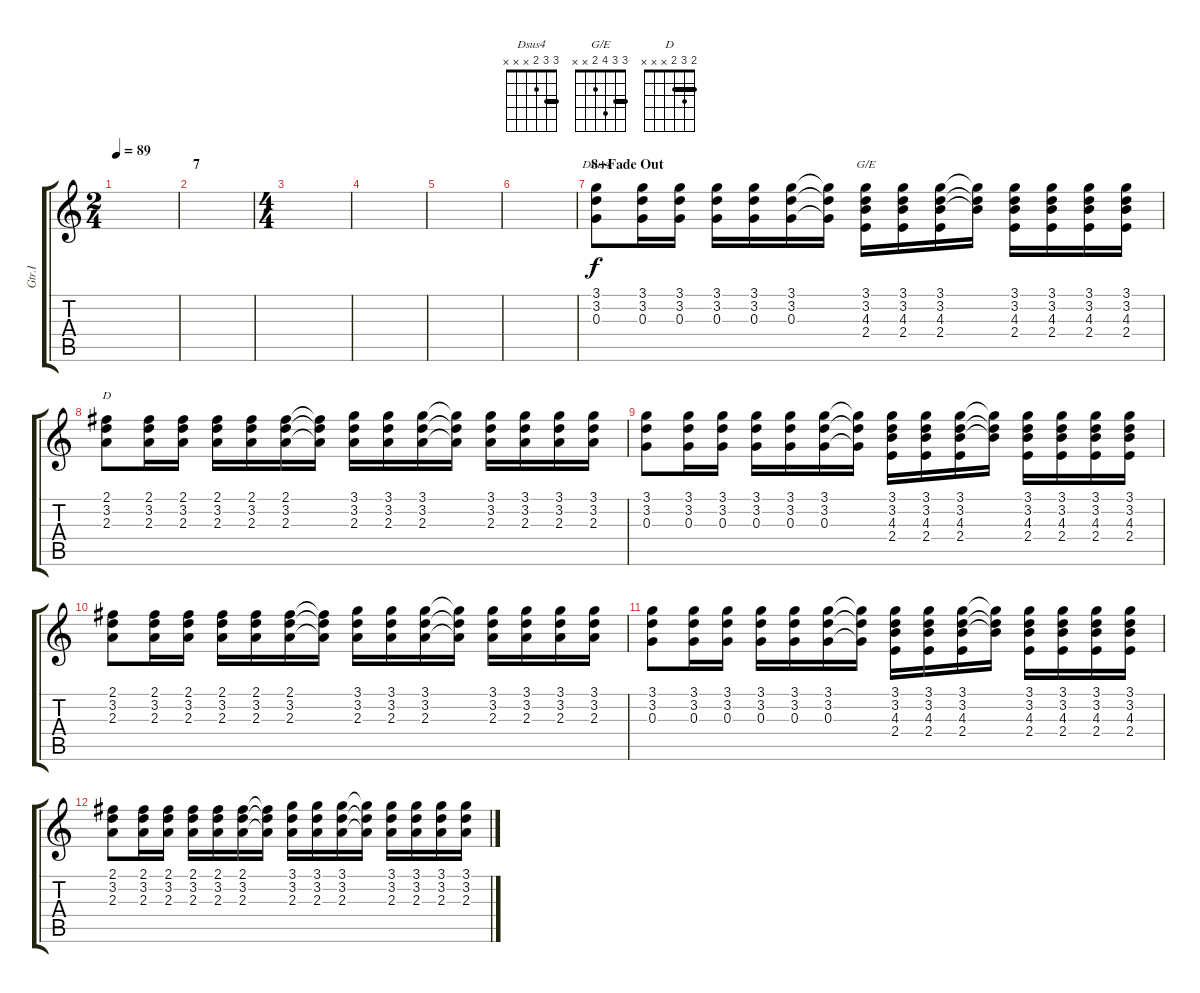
\track ("Gtr.I" "Gtr.I") {instrument acousticguitarsteel}
\staff {score tabs}
\tuning (E4 B3 G3 D3 A2 E2) {hide}
\chord ("Dsus4" 3 3 2 x x x) {barre 3}
\chord ("G/E" 3 3 4 2 x x) {barre 3}
\chord ("D" 2 3 2 x x x) {barre 2}
\ts (2 4)
\tempo 89
\clef g2
\ks c
|
\section ("" "7")
|
\ts (4 4)
|
|
|
|
\section ("" "8+Fade Out")
(3.1 3.2 0.3).8{ch "Dsus4"} (3.1 3.2 0.3).16 (3.1 3.2 0.3).16 (3.1 3.2 0.3).16 (3.1 3.2 0.3).16 (3.1 3.2 0.3).16 (3.1{t} 3.2{t} 0.3{t}).16 (3.1 3.2 4.3 2.4).16{ch "G/E"} (3.1 3.2 4.3 2.4).16 (3.1 3.2 4.3 2.4).16 (3.1{t} 3.2{t} 4.3{t}).16 (3.1 3.2 4.3 2.4).16 (3.1 3.2 4.3 2.4).16 (3.1 3.2 4.3 2.4).16 (3.1 3.2 4.3 2.4).16 |
(2.1 3.2 2.3).8{ch "D"} (2.1 3.2 2.3).16 (2.1 3.2 2.3).16 (2.1 3.2 2.3).16 (2.1 3.2 2.3).16 (2.1 3.2 2.3).16 (2.1{t} 3.2{t} 2.3{t}).16 (3.1 3.2 2.3).16 (3.1 3.2 2.3).16 (3.1 3.2 2.3).16 (3.1{t} 3.2{t} 2.3{t}).16 (3.1 3.2 2.3).16 (3.1 3.2 2.3).16 (3.1 3.2 2.3).16 (3.1 3.2 2.3).16 |
(3.1 3.2 0.3).8 (3.1 3.2 0.3).16 (3.1 3.2 0.3).16 (3.1 3.2 0.3).16 (3.1 3.2 0.3).16 (3.1 3.2 0.3).16 (3.1{t} 3.2{t} 0.3{t}).16 (3.1 3.2 4.3 2.4).16 (3.1 3.2 4.3 2.4).16 (3.1 3.2 4.3 2.4).16 (3.1{t} 3.2{t} 4.3{t}).16 (3.1 3.2 4.3 2.4).16 (3.1 3.2 4.3 2.4).16 (3.1 3.2 4.3 2.4).16 (3.1 3.2 4.3 2.4).16 |
(2.1 3.2 2.3).8 (2.1 3.2 2.3).16 (2.1 3.2 2.3).16 (2.1 3.2 2.3).16 (2.1 3.2 2.3).16 (2.1 3.2 2.3).16 (2.1{t} 3.2{t} 2.3{t}).16 (3.1 3.2 2.3).16 (3.1 3.2 2.3).16 (3.1 3.2 2.3).16 (3.1{t} 3.2{t} 2.3{t}).16 (3.1 3.2 2.3).16 (3.1 3.2 2.3).16 (3.1 3.2 2.3).16 (3.1 3.2 2.3).16 |
(3.1 3.2 0.3).8 (3.1 3.2 0.3).16 (3.1 3.2 0.3).16 (3.1 3.2 0.3).16 (3.1 3.2 0.3).16 (3.1 3.2 0.3).16 (3.1{t} 3.2{t} 0.3{t}).16 (3.1 3.2 4.3 2.4).16 (3.1 3.2 4.3 2.4).16 (3.1 3.2 4.3 2.4).16 (3.1{t} 3.2{t} 4.3{t}).16 (3.1 3.2 4.3 2.4).16 (3.1 3.2 4.3 2.4).16 (3.1 3.2 4.3 2.4).16 (3.1 3.2 4.3 2.4).16 |
(2.1 3.2 2.3).8 (2.1 3.2 2.3).16 (2.1 3.2 2.3).16 (2.1 3.2 2.3).16 (2.1 3.2 2.3).16 (2.1 3.2 2.3).16 (2.1{t} 3.2{t} 2.3{t}).16 (3.1 3.2 2.3).16 (3.1 3.2 2.3).16 (3.1 3.2 2.3).16 (3.1{t} 3.2{t} 2.3{t}).16 (3.1 3.2 2.3).16 (3.1 3.2 2.3).16 (3.1 3.2 2.3).16 (3.1 3.2 2.3).16
